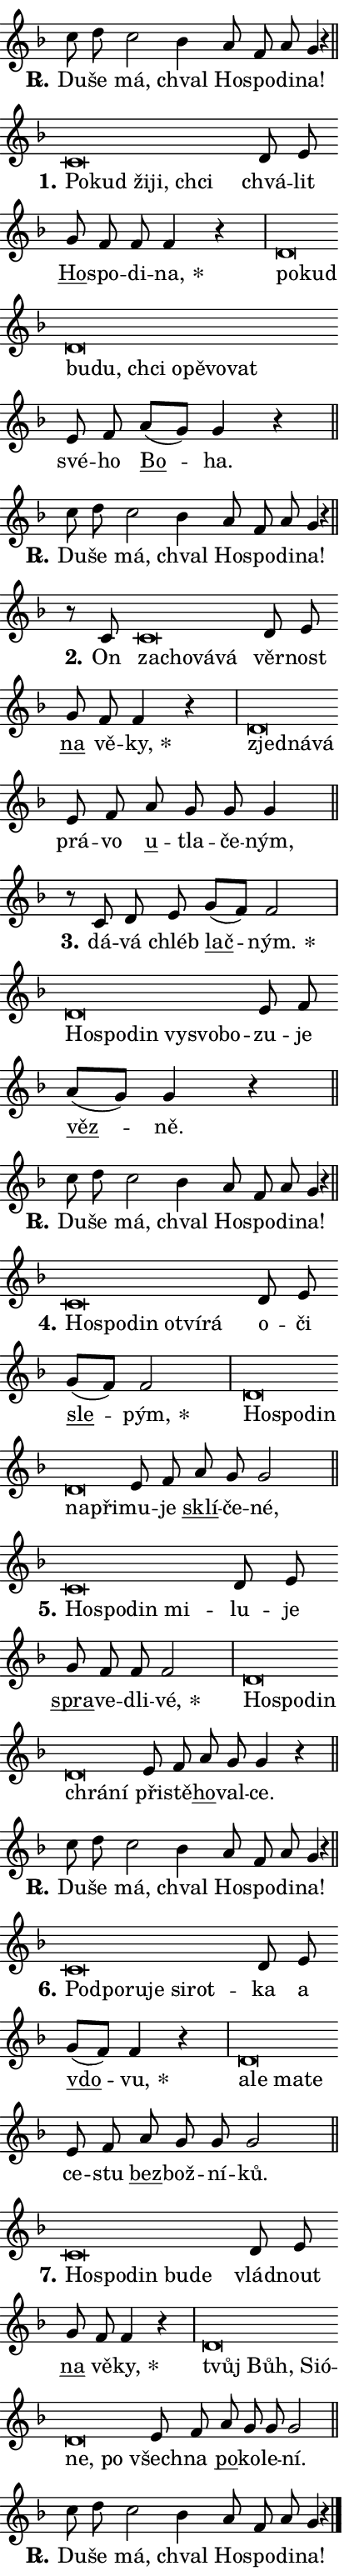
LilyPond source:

\version "2.24.0"
\header { tagline = "" }
\paper {
  indent = 0\cm
  top-margin = 0\cm
  right-margin = 0.13\cm % to fit lyric hyphens
  bottom-margin = 0\cm
  left-margin = 0\cm
  paper-width = 7\cm
  page-breaking = #ly:one-page-breaking
  system-system-spacing.basic-distance = #11
  score-system-spacing.basic-distance = #11
  ragged-last = ##f
}


%% Author: Thomas Morley
%% https://lists.gnu.org/archive/html/lilypond-user/2020-05/msg00002.html
#(define (line-position grob)
"Returns position of @var[grob} in current system:
   @code{'start}, if at first time-step
   @code{'end}, if at last time-step
   @code{'middle} otherwise
"
  (let* ((col (ly:item-get-column grob))
         (ln (ly:grob-object col 'left-neighbor))
         (rn (ly:grob-object col 'right-neighbor))
         (col-to-check-left (if (ly:grob? ln) ln col))
         (col-to-check-right (if (ly:grob? rn) rn col))
         (break-dir-left
           (and
             (ly:grob-property col-to-check-left 'non-musical #f)
             (ly:item-break-dir col-to-check-left)))
         (break-dir-right
           (and
             (ly:grob-property col-to-check-right 'non-musical #f)
             (ly:item-break-dir col-to-check-right))))
        (cond ((eqv? 1 break-dir-left) 'start)
              ((eqv? -1 break-dir-right) 'end)
              (else 'middle))))

#(define (tranparent-at-line-position vctor)
  (lambda (grob)
  "Relying on @code{line-position} select the relevant enry from @var{vctor}.
Used to determine transparency,"
    (case (line-position grob)
      ((end) (not (vector-ref vctor 0)))
      ((middle) (not (vector-ref vctor 1)))
      ((start) (not (vector-ref vctor 2))))))

noteHeadBreakVisibility =
#(define-music-function (break-visibility)(vector?)
"Makes @code{NoteHead}s transparent relying on @var{break-visibility}"
#{
  \override NoteHead.transparent =
    #(tranparent-at-line-position break-visibility)
#})

#(define delete-ledgers-for-transparent-note-heads
  (lambda (grob)
    "Reads whether a @code{NoteHead} is transparent.
If so this @code{NoteHead} is removed from @code{'note-heads} from
@var{grob}, which is supposed to be @code{LedgerLineSpanner}.
As a result ledgers are not printed for this @code{NoteHead}"
    (let* ((nhds-array (ly:grob-object grob 'note-heads))
           (nhds-list
             (if (ly:grob-array? nhds-array)
                 (ly:grob-array->list nhds-array)
                 '()))
           ;; Relies on the transparent-property being done before
           ;; Staff.LedgerLineSpanner.after-line-breaking is executed.
           ;; This is fragile ...
           (to-keep
             (remove
               (lambda (nhd)
                 (ly:grob-property nhd 'transparent #f))
               nhds-list)))
      ;; TODO find a better method to iterate over grob-arrays, similiar
      ;; to filter/remove etc for lists
      ;; For now rebuilt from scratch
      (set! (ly:grob-object grob 'note-heads)  '())
      (for-each
        (lambda (nhd)
          (ly:pointer-group-interface::add-grob grob 'note-heads nhd))
        to-keep))))

squashNotes = {
  \override NoteHead.X-extent = #'(-0.2 . 0.2)
  \override NoteHead.Y-extent = #'(-0.75 . 0)
  \override NoteHead.stencil =
    #(lambda (grob)
       (let ((pos (ly:grob-property grob 'staff-position)))
         (begin
           (if (< pos -7) (display "ERROR: Lower brevis then expected\n") (display ""))
           (if (<= pos -6) ly:text-interface::print ly:note-head::print))))
}
unSquashNotes = {
  \revert NoteHead.X-extent
  \revert NoteHead.Y-extent
  \revert NoteHead.stencil
}

hideNotes = \noteHeadBreakVisibility #begin-of-line-visible
unHideNotes = \noteHeadBreakVisibility #all-visible

% work-around for resetting accidentals
% https://lilypond.org/doc/v2.23/Documentation/notation/displaying-rhythms#unmetered-music
cadenzaMeasure = {
  \cadenzaOff
  \partial 1024 s1024
  \cadenzaOn
}

#(define-markup-command (accent layout props text) (markup?)
  "Underline accented syllable"
  (interpret-markup layout props
    #{\markup \override #'(offset . 4.3) \underline { #text }#}))

responsum = \markup \concat {
  "R" \hspace #-1.05 \path #0.1 #'((moveto 0 0.07) (lineto 0.9 0.8)) \hspace #0.05 "."
}

spaceSize = #0.6828661417322834 % exact space size for TeX Gyre Schola

\layout {
  \context {
    \Staff
    \remove "Time_signature_engraver"
    \override LedgerLineSpanner.after-line-breaking = #delete-ledgers-for-transparent-note-heads
  }
  \context {
    \Lyrics {
      \override LyricSpace.minimum-distance = \spaceSize
      \override LyricText.font-name = #"TeX Gyre Schola"
      \override LyricText.font-size = 1
      \override StanzaNumber.font-name = #"TeX Gyre Schola Bold"
      \override StanzaNumber.font-size = 1
    }
  }
  \context {
    \Score 
    \override NoteHead.text =
      #(lambda (grob) 
        (let ((pos (ly:grob-property grob 'staff-position)))
          #{\markup {
            \combine
              \halign #-0.55 \raise #(if (= pos -6) 0 0.5) \override #'(thickness . 2) \draw-line #'(3.2 . 0)
              \musicglyph "noteheads.sM1"
          }#}))
  }
}

% magnetic-lyrics.ily
%
%   written by
%     Jean Abou Samra <jean@abou-samra.fr>
%     Werner Lemberg <wl@gnu.org>
%
%   adapted by
%     Jiri Hon <jiri.hon@gmail.com>
%
% Version 2022-Apr-15

% https://www.mail-archive.com/lilypond-user@gnu.org/msg149350.html

#(define (Left_hyphen_pointer_engraver context)
   "Collect syllable-hyphen-syllable occurrences in lyrics and store
them in properties.  This engraver only looks to the left.  For
example, if the lyrics input is @code{foo -- bar}, it does the
following.

@itemize @bullet
@item
Set the @code{text} property of the @code{LyricHyphen} grob between
@q{foo} and @q{bar} to @code{foo}.

@item
Set the @code{left-hyphen} property of the @code{LyricText} grob with
text @q{foo} to the @code{LyricHyphen} grob between @q{foo} and
@q{bar}.
@end itemize

Use this auxiliary engraver in combination with the
@code{lyric-@/text::@/apply-@/magnetic-@/offset!} hook."
   (let ((hyphen #f)
         (text #f))
     (make-engraver
      (acknowledgers
       ((lyric-syllable-interface engraver grob source-engraver)
        (set! text grob)))
      (end-acknowledgers
       ((lyric-hyphen-interface engraver grob source-engraver)
        ;(when (not (grob::has-interface grob 'lyric-space-interface))
          (set! hyphen grob)));)
      ((stop-translation-timestep engraver)
       (when (and text hyphen)
         (ly:grob-set-object! text 'left-hyphen hyphen))
       (set! text #f)
       (set! hyphen #f)))))

#(define (lyric-text::apply-magnetic-offset! grob)
   "If the space between two syllables is less than the value in
property @code{LyricText@/.details@/.squash-threshold}, move the right
syllable to the left so that it gets concatenated with the left
syllable.

Use this function as a hook for
@code{LyricText@/.after-@/line-@/breaking} if the
@code{Left_@/hyphen_@/pointer_@/engraver} is active."
   (let ((hyphen (ly:grob-object grob 'left-hyphen #f)))
     (when hyphen
       (let ((left-text (ly:spanner-bound hyphen LEFT)))
         (when (grob::has-interface left-text 'lyric-syllable-interface)
           (let* ((common (ly:grob-common-refpoint grob left-text X))
                  (this-x-ext (ly:grob-extent grob common X))
                  (left-x-ext
                   (begin
                     ;; Trigger magnetism for left-text.
                     (ly:grob-property left-text 'after-line-breaking)
                     (ly:grob-extent left-text common X)))
                  ;; `delta` is the gap width between two syllables.
                  (delta (- (interval-start this-x-ext)
                            (interval-end left-x-ext)))
                  (details (ly:grob-property grob 'details))
                  (threshold (assoc-get 'squash-threshold details 0.2)))
             (when (< delta threshold)
               (let* (;; We have to manipulate the input text so that
                      ;; ligatures crossing syllable boundaries are not
                      ;; disabled.  For languages based on the Latin
                      ;; script this is essentially a beautification.
                      ;; However, for non-Western scripts it can be a
                      ;; necessity.
                      (lt (ly:grob-property left-text 'text))
                      (rt (ly:grob-property grob 'text))
                      (is-space (grob::has-interface hyphen 'lyric-space-interface))
                      (space (if is-space " " ""))
                      (extra-delta (if is-space spaceSize 0))
                      ;; Append new syllable.
                      (ltrt-space (if (and (string? lt) (string? rt))
                                (string-append lt space rt)
                                (make-concat-markup (list lt space rt))))
                      ;; Right-align `ltrt` to the right side.
                      (ltrt-space-markup (grob-interpret-markup
                               grob
                               (make-translate-markup
                                (cons (interval-length this-x-ext) 0)
                                (make-right-align-markup ltrt-space)))))
                 (begin
                   ;; Don't print `left-text`.
                   (ly:grob-set-property! left-text 'stencil #f)
                   ;; Set text and stencil (which holds all collected
                   ;; syllables so far) and shift it to the left.
                   (ly:grob-set-property! grob 'text ltrt-space)
                   (ly:grob-set-property! grob 'stencil ltrt-space-markup)
                   (ly:grob-translate-axis! grob (- (- delta extra-delta)) X))))))))))


#(define (lyric-hyphen::displace-bounds-first grob)
   ;; Make very sure this callback isn't triggered too early.
   (let ((left (ly:spanner-bound grob LEFT))
         (right (ly:spanner-bound grob RIGHT)))
     (ly:grob-property left 'after-line-breaking)
     (ly:grob-property right 'after-line-breaking)
     (ly:lyric-hyphen::print grob)))

squashThreshold = #0.4

\layout {
  \context {
    \Lyrics
    \consists #Left_hyphen_pointer_engraver
    \override LyricText.after-line-breaking =
      #lyric-text::apply-magnetic-offset!
    \override LyricHyphen.stencil = #lyric-hyphen::displace-bounds-first
    \override LyricText.details.squash-threshold = \squashThreshold
    \override LyricHyphen.minimum-distance = 0
    \override LyricHyphen.minimum-length = \squashThreshold
  }
}

squashText = \override LyricText.details.squash-threshold = 9999
unSquashText = \override LyricText.details.squash-threshold = \squashThreshold

leftText = \override LyricText.self-alignment-X = #LEFT
unLeftText = \revert LyricText.self-alignment-X

starOffset = #(lambda (grob) 
                (let ((x_offset (ly:self-alignment-interface::aligned-on-x-parent grob)))
                  (if (= x_offset 0) 0 (+ x_offset 1.2))))

star = #(define-music-function (syllable)(string?)
"Append star separator at the end of a syllable"
#{
  \once \override LyricText.X-offset = #starOffset
  \lyricmode { \markup {
    #syllable
    \override #'((font-name . "TeX Gyre Schola Bold")) \hspace #0.2 \lower #0.65 \larger "*"
  } }
#})

starAccent = #(define-music-function (syllable)(string?)
"Append star separator at the end of a syllable and make accent"
#{
  \once \override LyricText.X-offset = #starOffset
  \lyricmode { \markup {
    \accent #syllable
    \override #'((font-name . "TeX Gyre Schola Bold")) \hspace #0.2 \lower #0.65 \larger "*"
  } }
#})

breath = #(define-music-function (syllable)(string?)
"Append breathing indicator at the end of a syllable"
#{
  \lyricmode { \markup { #syllable "+" } }
#})

optionalBreath = #(define-music-function (syllable)(string?)
"Append optional breathing indicator at the end of a syllable"
#{
  \lyricmode { \markup { #syllable "(+)" } }
#})


\score {
    <<
        \new Voice = "melody" { \cadenzaOn \key f \major \relative { c''8 d c2 bes4 a8 f a g4 r \cadenzaMeasure \bar "||" \break } }
        \new Lyrics \lyricsto "melody" { \lyricmode { \set stanza = \responsum
Du -- še má, chval Ho -- spo -- di -- na! } }
    >>
    \layout {}
}

\score {
    <<
        \new Voice = "melody" { \cadenzaOn \key f \major \relative { \squashNotes c'\breve*1/16 \hideNotes \breve*1/16 \bar "" \breve*1/16 \bar "" \breve*1/16 \breve*1/16 \bar "" \unHideNotes \unSquashNotes d8 e \bar "" g f f f4 r \cadenzaMeasure \bar "|" \squashNotes d\breve*1/16 \hideNotes \breve*1/16 \bar "" \breve*1/16 \bar "" \breve*1/16 \bar "" \breve*1/16 \bar "" \breve*1/16 \bar "" \breve*1/16 \bar "" \breve*1/16 \breve*1/16 \bar "" \unHideNotes \unSquashNotes e8 f \bar "" a[( g)] g4 r \cadenzaMeasure \bar "||" \break } }
        \new Lyrics \lyricsto "melody" { \lyricmode { \set stanza = "1."
\leftText Po -- \squashText kud ži -- ji, chci \unLeftText \unSquashText chvá -- lit \markup \accent Ho -- spo -- di -- \star na, \leftText po -- \squashText kud bu -- du, chci o -- pě -- vo -- vat \unLeftText \unSquashText své -- ho \markup \accent Bo -- ha. } }
    >>
    \layout {}
}

\score {
    <<
        \new Voice = "melody" { \cadenzaOn \key f \major \relative { c''8 d c2 bes4 a8 f a g4 r \cadenzaMeasure \bar "||" \break } }
        \new Lyrics \lyricsto "melody" { \lyricmode { \set stanza = \responsum
Du -- še má, chval Ho -- spo -- di -- na! } }
    >>
    \layout {}
}

\score {
    <<
        \new Voice = "melody" { \cadenzaOn \key f \major \relative { r8 c'8 \squashNotes c\breve*1/16 \hideNotes \breve*1/16 \bar "" \breve*1/16 \breve*1/16 \bar "" \unHideNotes \unSquashNotes d8 e \bar "" g f f4 r \cadenzaMeasure \bar "|" \squashNotes d\breve*1/16 \hideNotes \breve*1/16 \breve*1/16 \bar "" \unHideNotes \unSquashNotes e8 f \bar "" a g g g4 \cadenzaMeasure \bar "||" \break } }
        \new Lyrics \lyricsto "melody" { \lyricmode { \set stanza = "2."
On \leftText za -- \squashText cho -- vá -- vá \unLeftText \unSquashText věr -- nost \markup \accent na vě -- \star ky, \leftText zjed -- \squashText ná -- vá \unLeftText \unSquashText prá -- vo \markup \accent u -- tla -- če -- ným, } }
    >>
    \layout {}
}

\score {
    <<
        \new Voice = "melody" { \cadenzaOn \key f \major \relative { r8 c' d8 e \bar "" g[( f)] f2 \cadenzaMeasure \bar "|" \squashNotes d\breve*1/16 \hideNotes \breve*1/16 \bar "" \breve*1/16 \bar "" \breve*1/16 \bar "" \breve*1/16 \breve*1/16 \bar "" \unHideNotes \unSquashNotes e8 f \bar "" a[( g)] g4 r \cadenzaMeasure \bar "||" \break } }
        \new Lyrics \lyricsto "melody" { \lyricmode { \set stanza = "3."
dá -- vá chléb \markup \accent lač -- \star ným. \leftText Ho -- \squashText spo -- din vy -- svo -- bo -- \unLeftText \unSquashText zu -- je \markup \accent věz -- ně. } }
    >>
    \layout {}
}

\score {
    <<
        \new Voice = "melody" { \cadenzaOn \key f \major \relative { c''8 d c2 bes4 a8 f a g4 r \cadenzaMeasure \bar "||" \break } }
        \new Lyrics \lyricsto "melody" { \lyricmode { \set stanza = \responsum
Du -- še má, chval Ho -- spo -- di -- na! } }
    >>
    \layout {}
}

\score {
    <<
        \new Voice = "melody" { \cadenzaOn \key f \major \relative { \squashNotes c'\breve*1/16 \hideNotes \breve*1/16 \bar "" \breve*1/16 \bar "" \breve*1/16 \bar "" \breve*1/16 \breve*1/16 \bar "" \unHideNotes \unSquashNotes d8 e \bar "" g[( f)] f2 \cadenzaMeasure \bar "|" \squashNotes d\breve*1/16 \hideNotes \breve*1/16 \bar "" \breve*1/16 \bar "" \breve*1/16 \breve*1/16 \bar "" \unHideNotes \unSquashNotes e8 f \bar "" a g g2 \cadenzaMeasure \bar "||" \break } }
        \new Lyrics \lyricsto "melody" { \lyricmode { \set stanza = "4."
\leftText Ho -- \squashText spo -- din o -- tví -- rá \unLeftText \unSquashText o -- či \markup \accent sle -- \star pým, \leftText Ho -- \squashText spo -- din na -- při -- \unLeftText \unSquashText mu -- je \markup \accent sklí -- če -- né, } }
    >>
    \layout {}
}

\score {
    <<
        \new Voice = "melody" { \cadenzaOn \key f \major \relative { \squashNotes c'\breve*1/16 \hideNotes \breve*1/16 \bar "" \breve*1/16 \breve*1/16 \bar "" \unHideNotes \unSquashNotes d8 e \bar "" g f f f2 \cadenzaMeasure \bar "|" \squashNotes d\breve*1/16 \hideNotes \breve*1/16 \bar "" \breve*1/16 \bar "" \breve*1/16 \breve*1/16 \bar "" \unHideNotes \unSquashNotes e8 f \bar "" a g g4 r \cadenzaMeasure \bar "||" \break } }
        \new Lyrics \lyricsto "melody" { \lyricmode { \set stanza = "5."
\leftText Ho -- \squashText spo -- din mi -- \unLeftText \unSquashText lu -- je \markup \accent spra -- ve -- dli -- \star vé, \leftText Ho -- \squashText spo -- din chrá -- ní \unLeftText \unSquashText při -- stě -- \markup \accent ho -- val -- ce. } }
    >>
    \layout {}
}

\score {
    <<
        \new Voice = "melody" { \cadenzaOn \key f \major \relative { c''8 d c2 bes4 a8 f a g4 r \cadenzaMeasure \bar "||" \break } }
        \new Lyrics \lyricsto "melody" { \lyricmode { \set stanza = \responsum
Du -- še má, chval Ho -- spo -- di -- na! } }
    >>
    \layout {}
}

\score {
    <<
        \new Voice = "melody" { \cadenzaOn \key f \major \relative { \squashNotes c'\breve*1/16 \hideNotes \breve*1/16 \bar "" \breve*1/16 \bar "" \breve*1/16 \bar "" \breve*1/16 \breve*1/16 \bar "" \unHideNotes \unSquashNotes d8 e \bar "" g[( f)] f4 r \cadenzaMeasure \bar "|" \squashNotes d\breve*1/16 \hideNotes \breve*1/16 \bar "" \breve*1/16 \breve*1/16 \bar "" \unHideNotes \unSquashNotes e8 f \bar "" a g g g2 \cadenzaMeasure \bar "||" \break } }
        \new Lyrics \lyricsto "melody" { \lyricmode { \set stanza = "6."
\leftText Pod -- \squashText po -- ru -- je si -- rot -- \unLeftText \unSquashText ka a \markup \accent vdo -- \star vu, \leftText a -- \squashText le ma -- te \unLeftText \unSquashText ce -- stu \markup \accent bez -- bož -- ní -- ků. } }
    >>
    \layout {}
}

\score {
    <<
        \new Voice = "melody" { \cadenzaOn \key f \major \relative { \squashNotes c'\breve*1/16 \hideNotes \breve*1/16 \bar "" \breve*1/16 \bar "" \breve*1/16 \breve*1/16 \bar "" \unHideNotes \unSquashNotes d8 e \bar "" g f f4 r \cadenzaMeasure \bar "|" \squashNotes d\breve*1/16 \hideNotes \breve*1/16 \bar "" \breve*1/16 \bar "" \breve*1/16 \bar "" \breve*1/16 \breve*1/16 \bar "" \unHideNotes \unSquashNotes e8 f \bar "" a g g g2 \cadenzaMeasure \bar "||" \break } }
        \new Lyrics \lyricsto "melody" { \lyricmode { \set stanza = "7."
\leftText Ho -- \squashText spo -- din bu -- de \unLeftText \unSquashText vlád -- nout \markup \accent na vě -- \star ky, \leftText tvůj \squashText Bůh, Si -- ó -- ne, po \unLeftText \unSquashText všech -- na \markup \accent po -- ko -- le -- ní. } }
    >>
    \layout {}
}

\score {
    <<
        \new Voice = "melody" { \cadenzaOn \key f \major \relative { c''8 d c2 bes4 a8 f a g4 r \cadenzaMeasure \bar "||" \break } \bar "|." }
        \new Lyrics \lyricsto "melody" { \lyricmode { \set stanza = \responsum
Du -- še má, chval Ho -- spo -- di -- na! } }
    >>
    \layout {}
}
